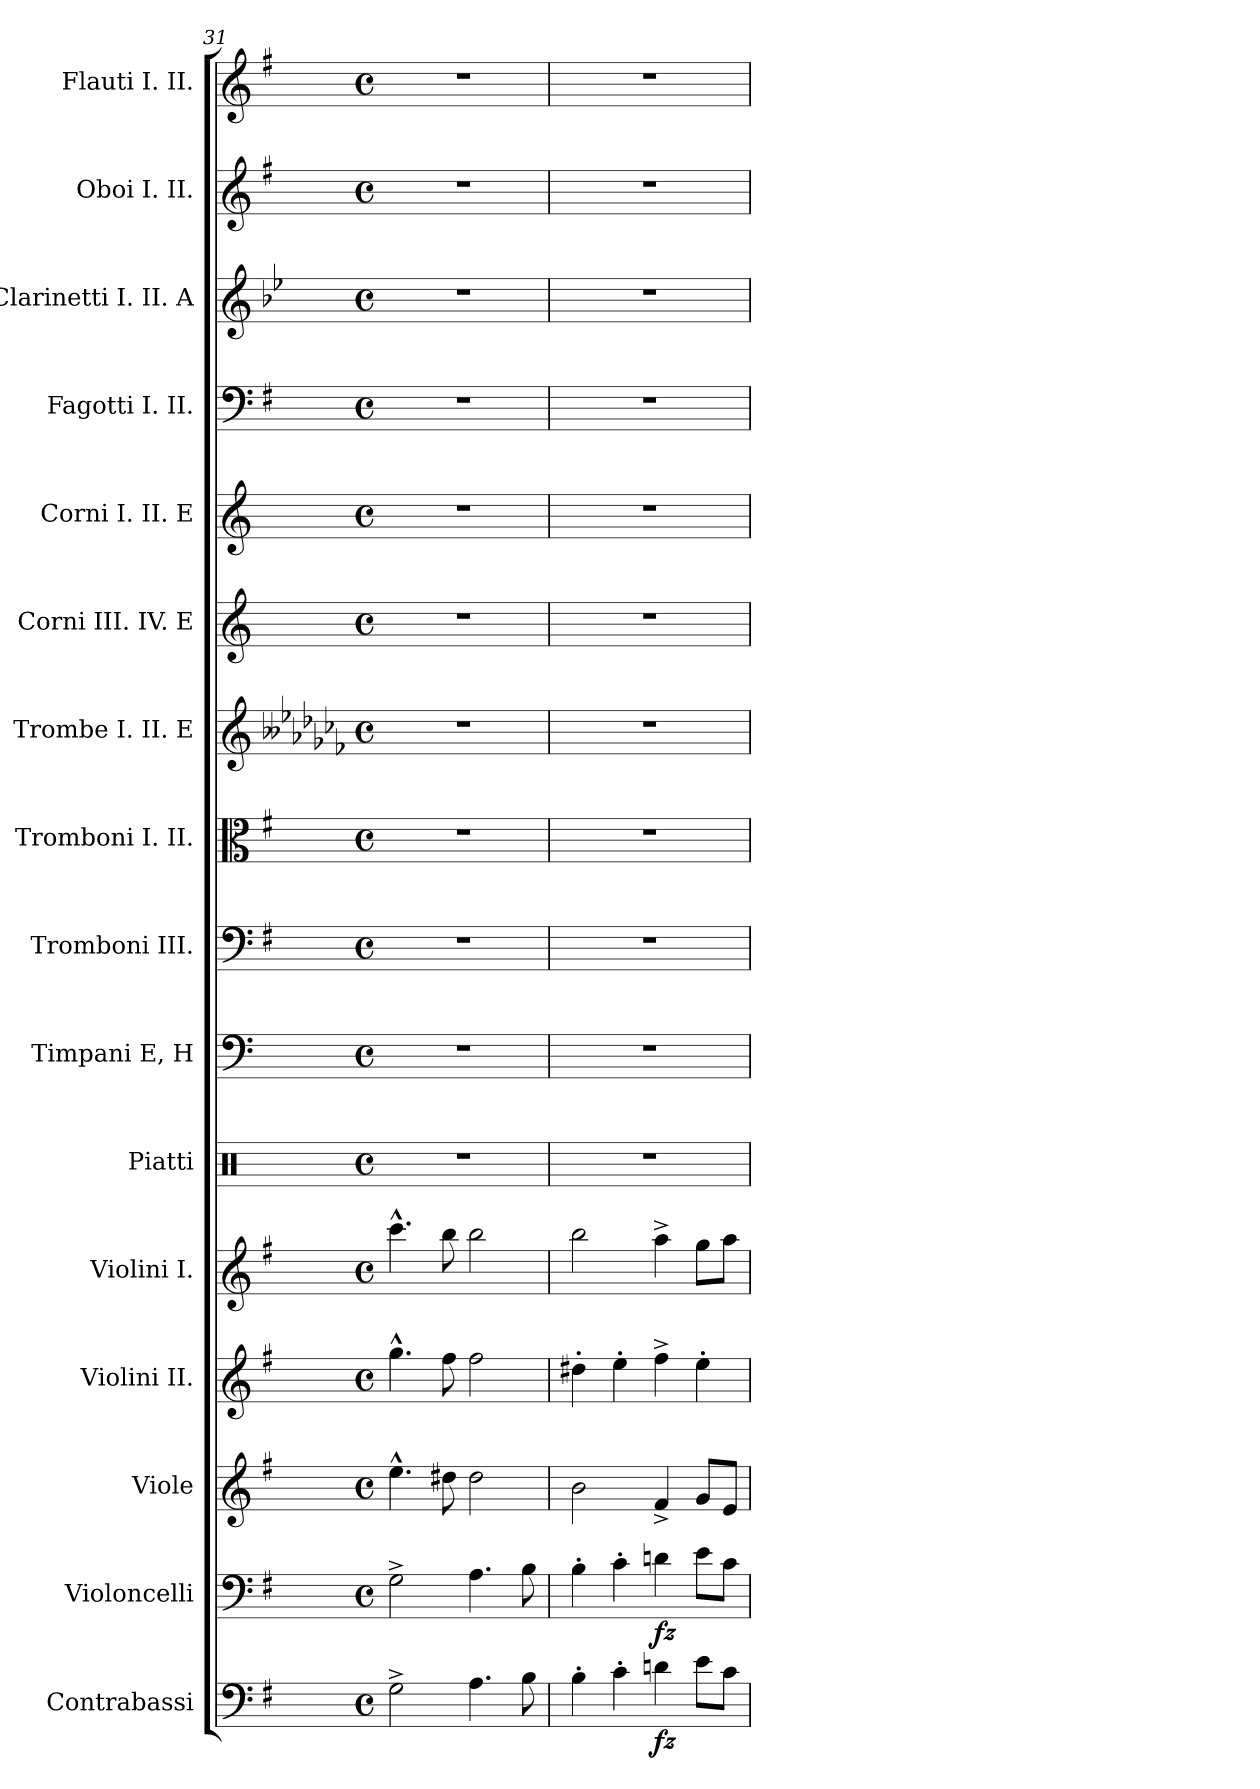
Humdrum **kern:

**kern	**dynam	**kern	**dynam	**kern	**kern	**kern	**kern	**kern	**kern	**kern	**kern	**kern	**kern	**kern	**kern	**kern	**kern
*part16	*part16	*part15	*part15	*part14	*part13	*part12	*part11	*part10	*part9	*part8	*part7	*part6	*part5	*part4	*part3	*part2	*part1
*staff16	*staff16	*staff15	*staff15	*staff14	*staff13	*staff12	*staff11	*staff10	*staff9	*staff8	*staff7	*staff6	*staff5	*staff4	*staff3	*staff2	*staff1
*I"Contrabassi	*	*I"Violoncelli	*	*I"Viole	*I"Violini II.	*I"Violini I.	*I"Piatti	*I"Timpani E, H	*I"Tromboni III.	*I"Tromboni I. II.	*I"Trombe I. II. E	*I"Corni III. IV. E	*I"Corni I. II. E	*I"Fagotti I. II.	*I"Clarinetti I. II. A	*I"Oboi I. II.	*I"Flauti I. II.
*I'Cb.	*	*I'Vcl.	*	*I'Vle	*I'Viol. II.	*I'Viol. I.	*I'Piatti	*I'Timp.	*I'Trbni. III.	*I'Trbni. I. II.	*I'Trbe. I. II.	*I'Cor. III. IV. E	*I'Cor. I. II. E	*I'Fag. I. II.	*I'Cl. I. II.	*I'Ob. I. II.	*I'Fl. I. II.
*clefF4	*	*clefF4	*	*clefG2	*clefG2	*clefG2	*clefX	*clefF4	*clefF4	*clefC3	*clefG2	*clefG2	*clefG2	*clefF4	*clefG2	*clefG2	*clefG2
*ITrd7c12	*	*	*	*	*	*	*	*	*	*	*ITrd-3c-4	*ITrd5c8	*ITrd5c8	*	*ITrd2c3	*	*
*k[f#]	*	*k[f#]	*	*k[f#]	*k[f#]	*k[f#]	*k[]	*k[]	*k[f#]	*k[f#]	*k[b--e-a-d-g-c-f-]	*k[f#c#g#d#]	*k[f#c#g#d#]	*k[f#]	*k[f#]	*k[f#]	*k[f#]
*M4/4	*	*M4/4	*	*M4/4	*M4/4	*M4/4	*M4/4	*M4/4	*M4/4	*M4/4	*M4/4	*M4/4	*M4/4	*M4/4	*M4/4	*M4/4	*M4/4
*met(c)	*	*met(c)	*	*met(c)	*met(c)	*met(c)	*met(c)	*met(c)	*met(c)	*met(c)	*met(c)	*met(c)	*met(c)	*met(c)	*met(c)	*met(c)	*met(c)
=31	=31	=31	=31	=31	=31	=31	=31	=31	=31	=31	=31	=31	=31	=31	=31	=31	=31
2GG^\	.	2G^\	.	4.ee^^\	4.gg^^\	4.ccc^^\	1r	1r	1r	1r	1r	1r	1r	1r	1r	1r	1r
.	.	.	.	8dd#X\	8ff#\	8bb\	.	.	.	.	.	.	.	.	.	.	.
4.AA\	.	4.A\	.	2dd#\	2ff#\	2bb\	.	.	.	.	.	.	.	.	.	.	.
8BB\	.	8B\	.	.	.	.	.	.	.	.	.	.	.	.	.	.	.
=32	=32	=32	=32	=32	=32	=32	=32	=32	=32	=32	=32	=32	=32	=32	=32	=32	=32
4BB'\	.	4B'\	.	2b\	4dd#X'\	2bb\	1r	1r	1r	1r	1r	1r	1r	1r	1r	1r	1r
4C'\	.	4c'\	.	.	4ee'\	.	.	.	.	.	.	.	.	.	.	.	.
!	!LO:DY:b	!	!LO:DY:b	!	!	!	!	!	!	!	!	!	!	!	!	!	!
4Dn\	fz	4dn\	fz	4f#^/	4ff#^\	4aa^\	.	.	.	.	.	.	.	.	.	.	.
8E\L	.	8e\L	.	8g/L	4ee'\	8gg\L	.	.	.	.	.	.	.	.	.	.	.
8C\J	.	8c\J	.	8e/J	.	8aa\J	.	.	.	.	.	.	.	.	.	.	.
=	=	=	=	=	=	=	=	=	=	=	=	=	=	=	=	=	=
*-	*-	*-	*-	*-	*-	*-	*-	*-	*-	*-	*-	*-	*-	*-	*-	*-	*-
